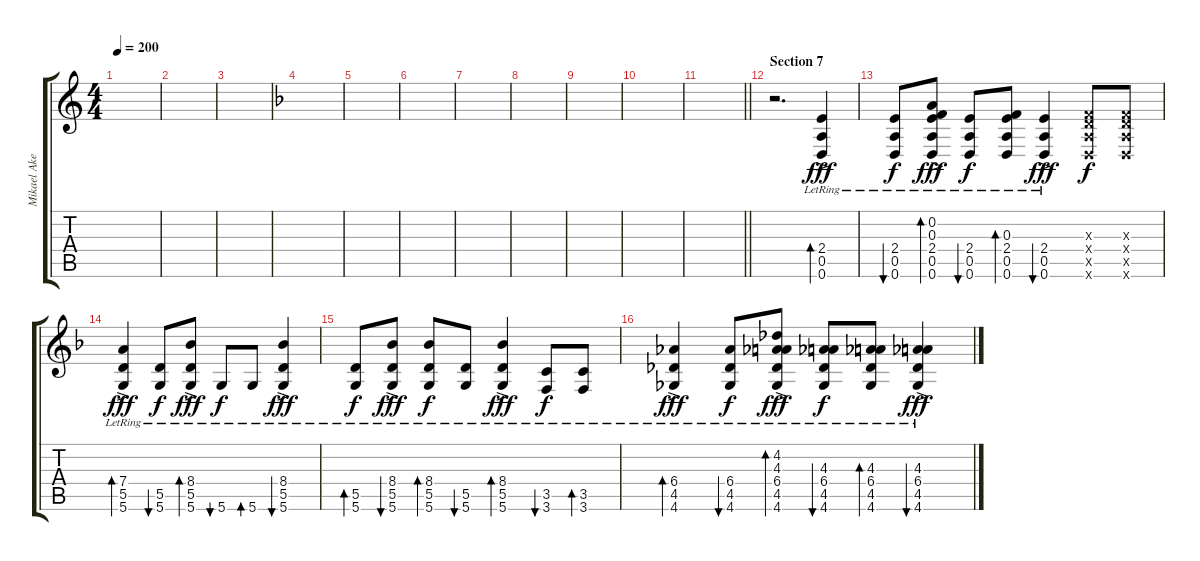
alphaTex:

\track ("Mikael Akerfeldt (Acoustic)" "Mikael Ake") {instrument acousticguitarsteel}
\staff {score tabs}
\tuning (D4 A3 F3 D3 A2 D2) {hide}
\ts (4 4)
\tempo 200
\clef g2
\ks c
|
|
|
\ks f
|
|
|
|
|
|
|
\barLineRight lightlight
|
\section ("" "Section 7")
r.2{d volume 11} (2.4{ac lr} 0.5{ac lr} 0.6{ac lr}).4{bd 120 dy fff} |
(2.4{lr} 0.5{lr} 0.6{lr}).8{bu 120 dy f} (0.2{ac lr} 0.3{ac lr} 2.4{ac lr} 0.5{ac lr} 0.6{ac lr}).8{bd 120 dy fff} (2.4{lr} 0.5{lr} 0.6{lr}).8{bu 120 dy f} (0.3{lr} 2.4{lr} 0.5{lr} 0.6{lr}).8{bd 120} (2.4{ac lr} 0.5{ac lr} 0.6{ac lr}).4{bu 120 dy fff} (0.3{x} 0.4{x} 0.5{x} 0.6{x}).8{dy f} (0.3{x} 0.4{x} 0.5{x} 0.6{x}).8 |
(7.4{ac lr} 5.5{ac lr} 5.6{ac lr}).4{bd 120 dy fff} (5.5{lr} 5.6{lr}).8{bu 120 dy f} (8.4{ac lr} 5.5{ac lr} 5.6{ac lr}).8{bd 120 dy fff} 5.6{lr}.8{bu 120 dy f} 5.6{lr}.8{bd 120} (8.4{ac lr} 5.5{ac lr} 5.6{ac lr}).4{bu 120 dy fff} |
(5.5{lr} 5.6{lr}).8{bd 120 dy f} (8.4{ac lr} 5.5{ac lr} 5.6{ac lr}).8{bu 120 dy fff} (8.4{lr} 5.5{lr} 5.6{lr}).8{bd 120 dy f} (5.5{lr} 5.6{lr}).8{bu 120} (8.4{ac lr} 5.5{ac lr} 5.6{ac lr}).4{bd 120 dy fff} (3.5{lr} 3.6{lr}).8{bu 120 dy f} (3.5{lr} 3.6{lr}).8{bd 120} |
(6.4{ac lr} 4.5{ac lr} 4.6{ac lr}).4{bd 120 dy fff} (6.4{lr} 4.5{lr} 4.6{lr}).8{bu 120 dy f} (4.2{ac lr} 4.3{ac lr} 6.4{ac lr} 4.5{ac lr} 4.6{ac lr}).8{bd 120 dy fff} (4.3{lr} 6.4{lr} 4.5{lr} 4.6{lr}).8{bu 120 dy f} (4.3{lr} 6.4{lr} 4.5{lr} 4.6{lr}).8{bd 120} (4.3{ac lr} 6.4{ac lr} 4.5{ac lr} 4.6{ac lr}).4{bu 120 dy fff}
